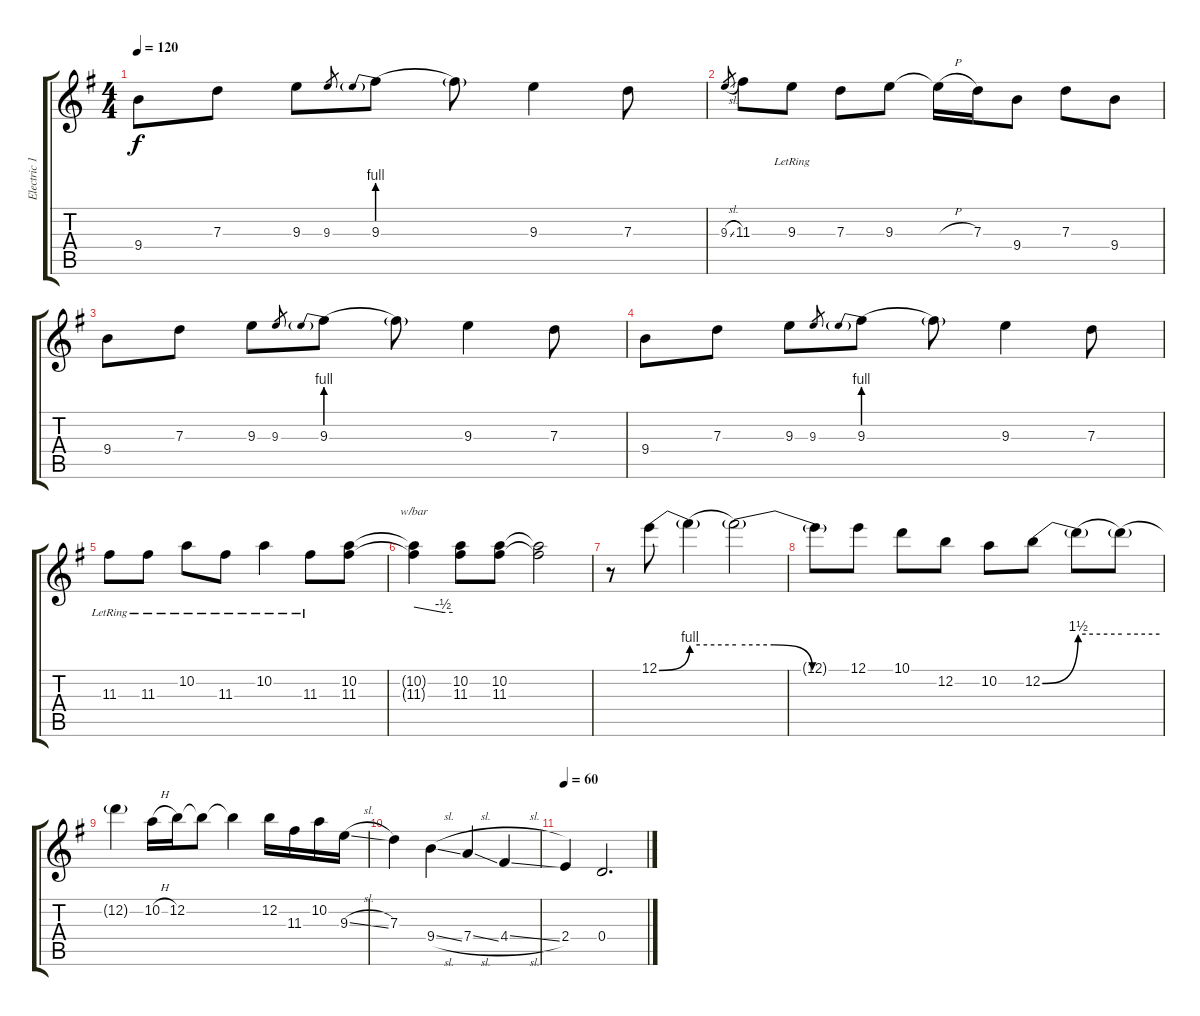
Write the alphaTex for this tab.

\track ("Electric 1 (distortion)" "Electric 1") {instrument overdrivenguitar}
\staff {score tabs}
\tuning (E4 B3 G3 D3 A2 E2) {hide}
\ts (4 4)
\tempo 120
\clef g2
\ks g
9.4.8{dy f} 7.3.8 9.3.8 9.3.8{gr} 9.3{be (prebend 0 4 60 4)}.8 9.3{t}.8 9.3.4 7.3.8 |
9.3{sl}.8{gr} 11.3.8 9.3{lr}.8 7.3.8 9.3.8 9.3{h t}.16 7.3.16 9.4.8 7.3.8 9.4.8 |
9.4.8 7.3.8 9.3.8 9.3.8{gr} 9.3{be (prebend 0 4 60 4)}.8 9.3{t}.8 9.3.4 7.3.8 |
9.4.8 7.3.8 9.3.8 9.3.8{gr} 9.3{be (prebend 0 4 60 4)}.8 9.3{t}.8 9.3.4 7.3.8 |
11.3{lr}.8 11.3{lr}.8 10.2{lr}.8 11.3{lr}.8 10.2{lr}.4 11.3{lr}.8 (10.2 11.3).8 |
(10.2{t} 11.3{t}).4{tbe (custom default 0 0 45 -2 60 -2)} (10.2 11.3).8 (10.2 11.3).8 (10.2{t} 11.3{t}).2 |
r.8 12.1{be (bend 0 0 60 4)}.8 12.1{be (hold 0 4 60 4) t}.4 12.1{be (custom 0 4 20 4 40 0 60 0) t}.2 |
12.1{t}.8 12.1.8 10.1.8 12.2.8 10.2.8 12.2{be (bend 0 0 60 6)}.8 12.2{be (hold 0 6 60 6) t}.8 12.2{be (hold 0 6 60 6) t}.8 |
12.2{t}.4 10.2{h}.16 12.2.16 12.2{t}.8 12.2{t}.4 12.2.16 11.3.16 10.2.16 9.3{sl}.16 |
7.3.4 9.4{sl}.4 7.4{sl}.4 4.4{sl}.4 |
\tempo 60
2.4.4 0.4.2{d}
